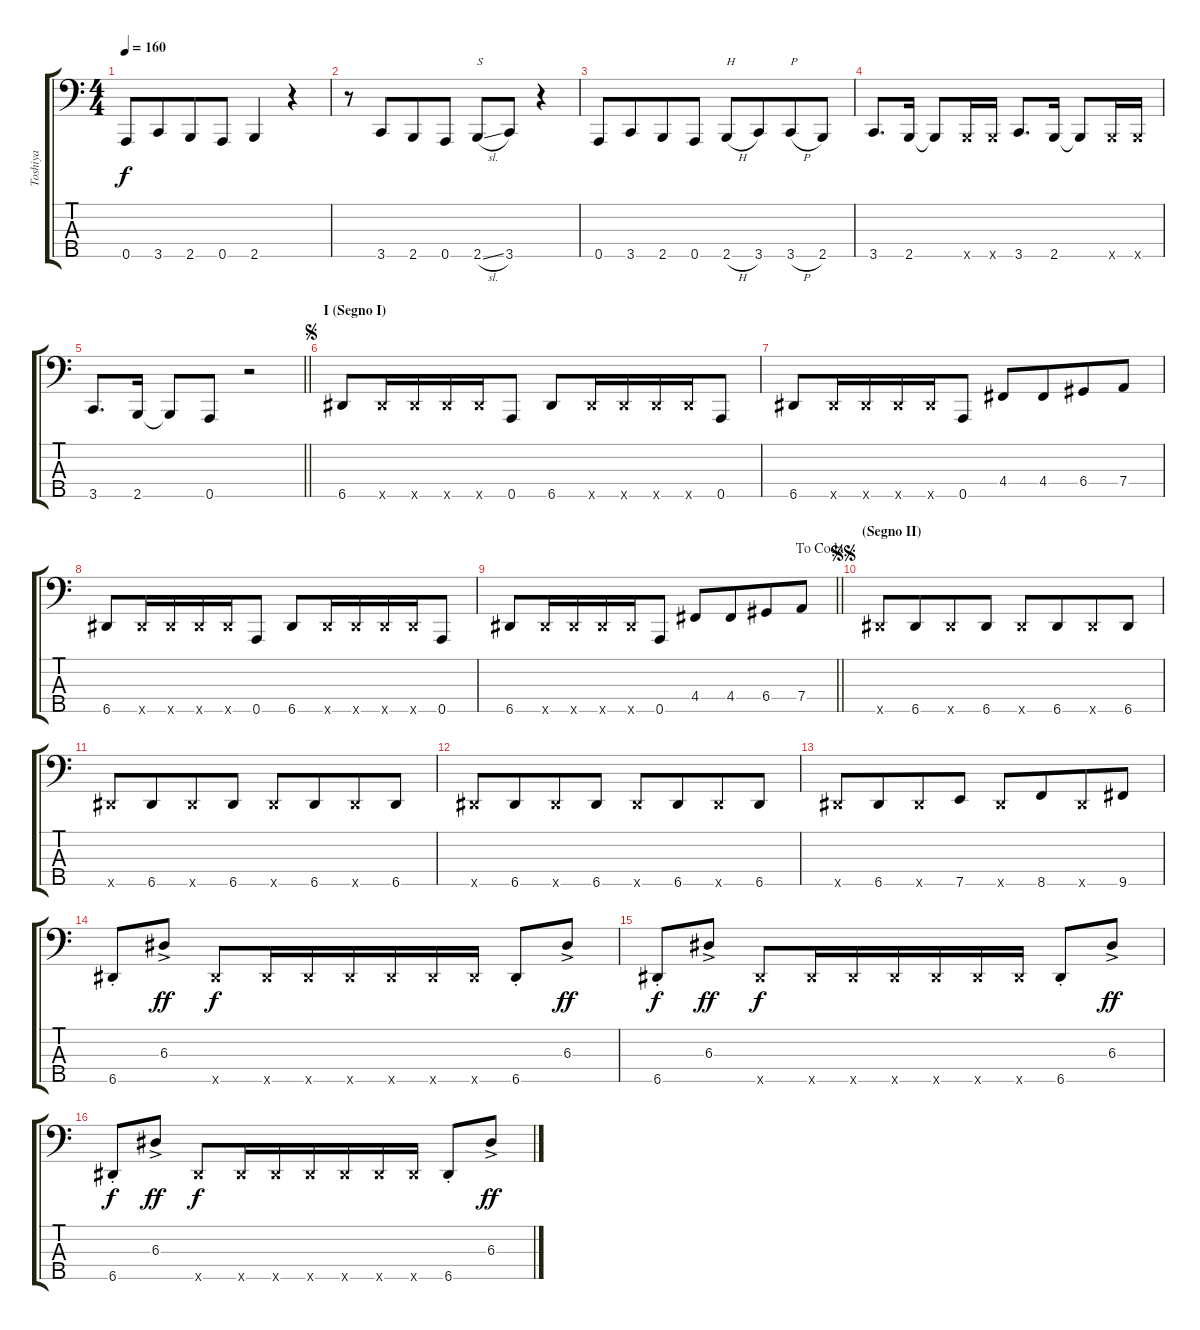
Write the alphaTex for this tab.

\track ("Toshiya" "Toshiya") {instrument slapbass1}
\staff {score tabs}
\tuning (G2 D2 A1 D1 A0) {hide}
\ts (4 4)
\tempo 160
\clef f4
\ks c
0.5.8{dy f} 3.5.8{beam merge} 2.5.8 0.5.8 2.5.4 r.4 |
r.8 3.5.8{beam merge} 2.5.8 0.5.8 2.5{sl}.8{txt "S"} 3.5.8 r.4 |
0.5.8 3.5.8{beam merge} 2.5.8 0.5.8 2.5{h}.8{txt "H"} 3.5.8{beam merge} 3.5{h}.8{txt "P" beam merge} 2.5.8 |
3.5.8{d} 2.5.16 2.5{t}.8 2.5{x}.16 2.5{x}.16 3.5.8{d} 2.5.16 2.5{t}.8 2.5{x}.16 2.5{x}.16 |
\barLineRight lightlight
3.5.8{d} 2.5.16 2.5{t}.8 0.5.8 r.2 |
\section ("" "I (Segno I)")
\jump segno
6.5.8 6.5{x}.16 6.5{x}.16{beam merge} 6.5{x}.16 6.5{x}.16 0.5.8 6.5.8 6.5{x}.16 6.5{x}.16{beam merge} 6.5{x}.16 6.5{x}.16 0.5.8 |
6.5.8 6.5{x}.16 6.5{x}.16{beam merge} 6.5{x}.16 6.5{x}.16 0.5.8 4.4.8 4.4.8{beam merge} 6.4.8{beam merge} 7.4.8 |
6.5.8 6.5{x}.16 6.5{x}.16{beam merge} 6.5{x}.16 6.5{x}.16 0.5.8 6.5.8 6.5{x}.16 6.5{x}.16{beam merge} 6.5{x}.16 6.5{x}.16 0.5.8 |
\jump dacoda
\barLineRight lightlight
6.5.8 6.5{x}.16 6.5{x}.16{beam merge} 6.5{x}.16 6.5{x}.16 0.5.8 4.4.8 4.4.8{beam merge} 6.4.8{beam merge} 7.4.8 |
\section ("" "(Segno II)")
\jump segnosegno
6.5{x}.8 6.5.8{beam merge} 6.5{x}.8 6.5.8 6.5{x}.8 6.5.8{beam merge} 6.5{x}.8{beam merge} 6.5.8 |
6.5{x}.8 6.5.8{beam merge} 6.5{x}.8 6.5.8 6.5{x}.8 6.5.8{beam merge} 6.5{x}.8{beam merge} 6.5.8 |
6.5{x}.8 6.5.8{beam merge} 6.5{x}.8 6.5.8 6.5{x}.8 6.5.8{beam merge} 6.5{x}.8{beam merge} 6.5.8 |
6.5{x}.8 6.5.8{beam merge} 6.5{x}.8 7.5.8 6.5{x}.8 8.5.8{beam merge} 6.5{x}.8{beam merge} 9.5.8 |
6.5{st}.8 6.3{ac}.8{dy ff} 6.5{x}.8{dy f} 6.5{x}.16 6.5{x}.16{beam merge} 6.5{x}.16{beam merge} 6.5{x}.16{beam merge} 6.5{x}.16 6.5{x}.16 6.5{st}.8 6.3{ac}.8{dy ff} |
6.5{st}.8{dy f} 6.3{ac}.8{dy ff} 6.5{x}.8{dy f} 6.5{x}.16 6.5{x}.16{beam merge} 6.5{x}.16{beam merge} 6.5{x}.16{beam merge} 6.5{x}.16 6.5{x}.16 6.5{st}.8 6.3{ac}.8{dy ff} |
6.5{st}.8{dy f} 6.3{ac}.8{dy ff} 6.5{x}.8{dy f} 6.5{x}.16 6.5{x}.16{beam merge} 6.5{x}.16{beam merge} 6.5{x}.16{beam merge} 6.5{x}.16 6.5{x}.16 6.5{st}.8 6.3{ac}.8{dy ff}
